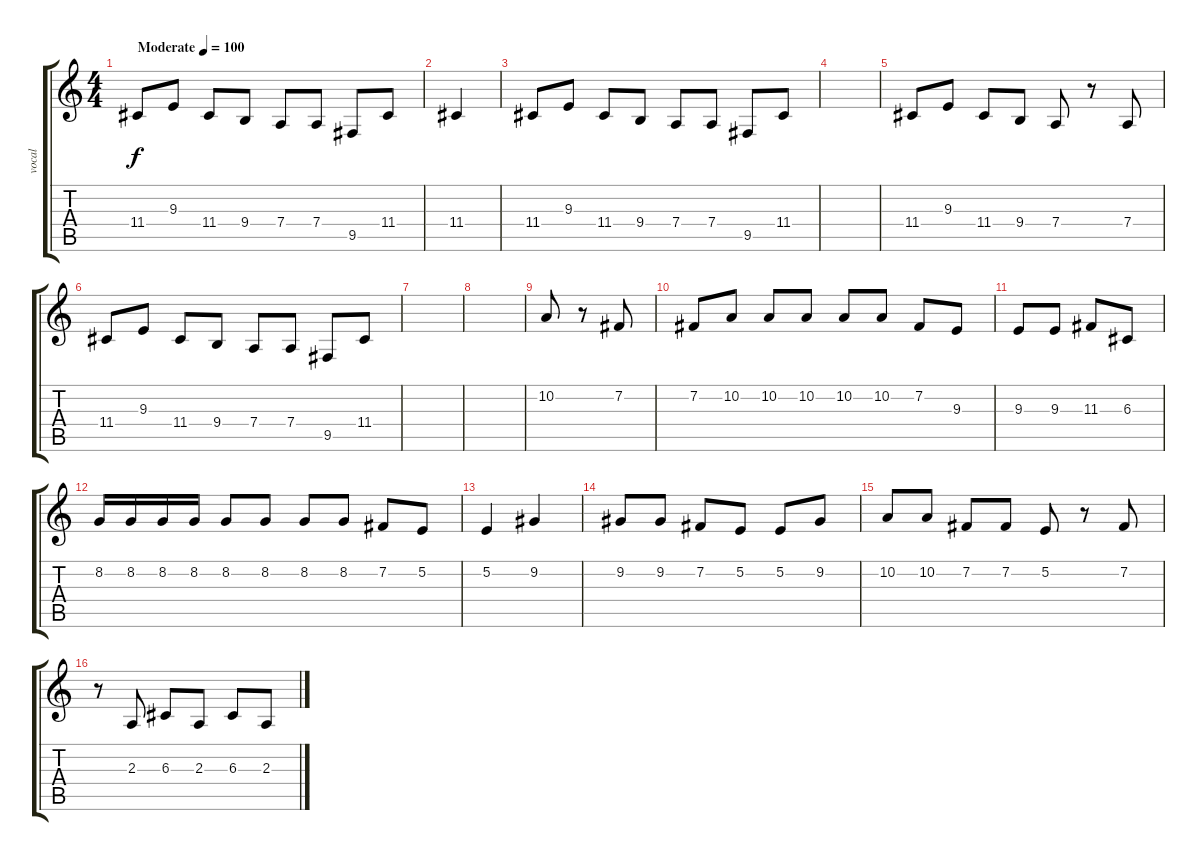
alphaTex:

\track ("vocal" "vocal") {instrument whistle}
\staff {score tabs}
\tuning (E4 B3 G3 D3 A2 E2) {hide}
\ts (4 4)
\tempo (100 "Moderate")
\clef g2
\ks c
11.4.8{dy f instrument whistle} 9.3.8 11.4.8 9.4.8 7.4.8 7.4.8 9.5.8 11.4.8 |
11.4.4 |
11.4.8 9.3.8 11.4.8 9.4.8 7.4.8 7.4.8 9.5.8 11.4.8 |
|
11.4.8 9.3.8 11.4.8 9.4.8 7.4.8 r.8 7.4.8 |
11.4.8 9.3.8 11.4.8 9.4.8 7.4.8 7.4.8 9.5.8 11.4.8 |
|
|
10.2.8 r.8 7.2.8 |
7.2.8 10.2.8 10.2.8 10.2.8 10.2.8 10.2.8 7.2.8 9.3.8 |
9.3.8 9.3.8 11.3.8 6.3.8 |
8.2.16 8.2.16 8.2.16 8.2.16 8.2.8 8.2.8 8.2.8 8.2.8 7.2.8 5.2.8 |
5.2.4 9.2.4 |
9.2.8 9.2.8 7.2.8 5.2.8 5.2.8 9.2.8 |
10.2.8 10.2.8 7.2.8 7.2.8 5.2.8 r.8 7.2.8 |
r.8 2.3.8 6.3.8 2.3.8 6.3.8 2.3.8
